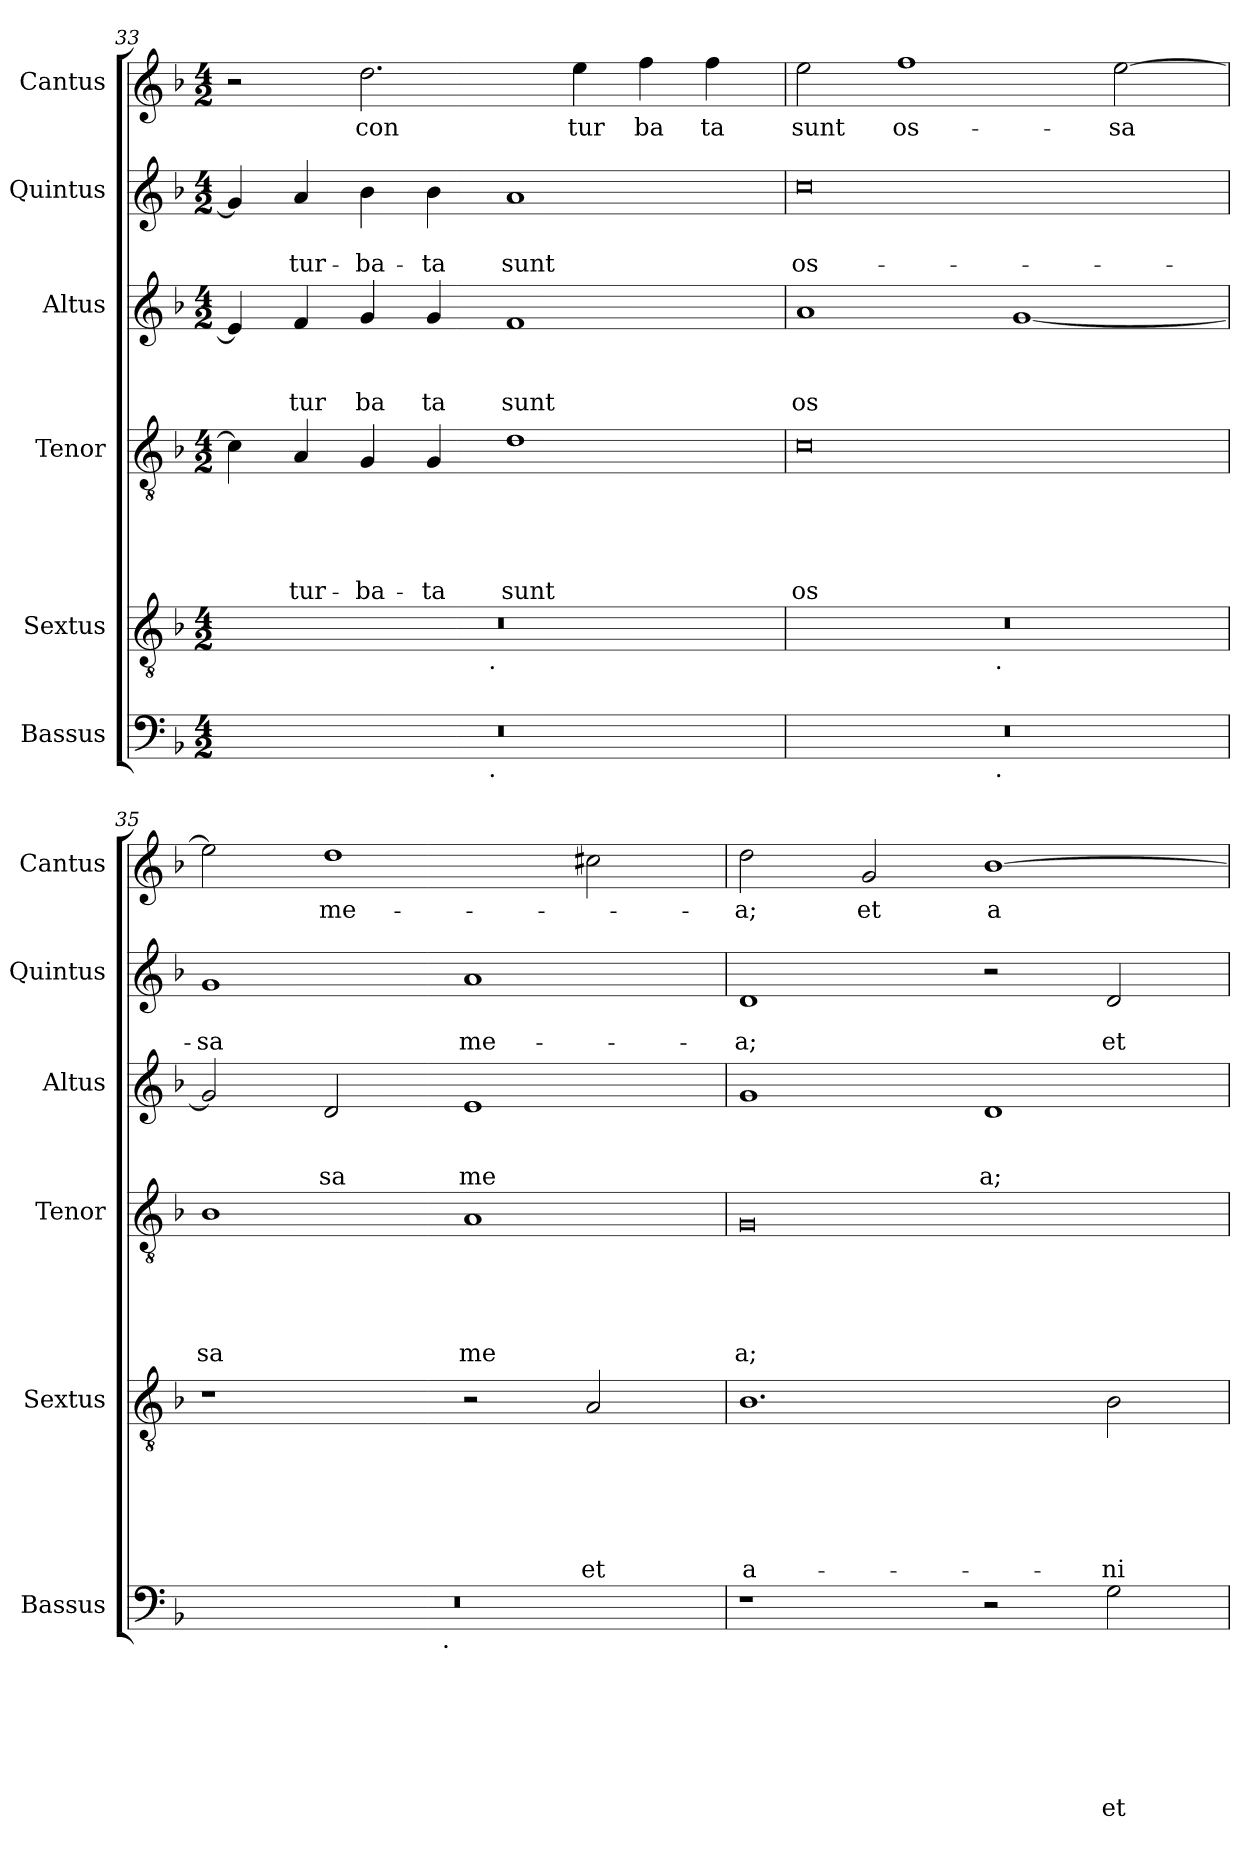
**kern	**text	**text	**text	**text	**text	**text	**text	**kern	**text	**text	**text	**text	**text	**text	**kern	**text	**text	**text	**text	**text	**kern	**text	**text	**text	**kern	**text	**text	**kern	**text
*part6	*part6	*part6	*part6	*part6	*part6	*part6	*part6	*part5	*part5	*part5	*part5	*part5	*part5	*part5	*part4	*part4	*part4	*part4	*part4	*part4	*part3	*part3	*part3	*part3	*part2	*part2	*part2	*part1	*part1
*staff6	*staff6	*staff6	*staff6	*staff6	*staff6	*staff6	*staff6	*staff5	*staff5	*staff5	*staff5	*staff5	*staff5	*staff5	*staff4	*staff4	*staff4	*staff4	*staff4	*staff4	*staff3	*staff3	*staff3	*staff3	*staff2	*staff2	*staff2	*staff1	*staff1
*I"Bassus	*	*	*	*	*	*	*	*I"Sextus	*	*	*	*	*	*	*I"Tenor	*	*	*	*	*	*I"Altus	*	*	*	*I"Quintus	*	*	*I"Cantus	*
*I'Bassus	*	*	*	*	*	*	*	*I'Sextus	*	*	*	*	*	*	*I'Tenor	*	*	*	*	*	*I'Altus	*	*	*	*I'Quintus	*	*	*I'Cantus	*
*clefF4	*	*	*	*	*	*	*	*clefGv2	*	*	*	*	*	*	*clefGv2	*	*	*	*	*	*clefG2	*	*	*	*clefG2	*	*	*clefG2	*
*k[b-]	*	*	*	*	*	*	*	*k[b-]	*	*	*	*	*	*	*k[b-]	*	*	*	*	*	*k[b-]	*	*	*	*k[b-]	*	*	*k[b-]	*
*F:	*	*	*	*	*	*	*	*F:	*	*	*	*	*	*	*F:	*	*	*	*	*	*F:	*	*	*	*F:	*	*	*F:	*
*M4/2	*	*	*	*	*	*	*	*M4/2	*	*	*	*	*	*	*M4/2	*	*	*	*	*	*M4/2	*	*	*	*M4/2	*	*	*M4/2	*
=33	=33	=33	=33	=33	=33	=33	=33	=33	=33	=33	=33	=33	=33	=33	=33	=33	=33	=33	=33	=33	=33	=33	=33	=33	=33	=33	=33	=33	=33
*^	*	*	*	*	*	*	*	*^	*	*	*	*	*	*	*	*	*	*	*	*	*	*	*	*	*	*	*	*	*
0r	2ryy	.	.	.	.	.	.	.	0r	2ryy	.	.	.	.	.	.	4c\]	.	.	.	.	.	4e/]	.	.	.	4g/]	.	.	2r	.
!	!	!	!	!	!	!	!	!	!	!	!	!	!	!	!	!	!	!	!	!	!	!LO:LY:b	!	!	!	!LO:LY:b	!	!	!LO:LY:b	!	!
.	.	.	.	.	.	.	.	.	.	.	.	.	.	.	.	.	4A/	.	.	.	.	-tur-	4f/	.	.	tur	4a/	.	-tur-	.	.
!	!	!	!	!	!	!	!	!	!	!	!	!	!	!	!	!	!	!	!	!	!	!LO:LY:b	!	!	!	!LO:LY:b	!	!	!LO:LY:b	!	!LO:LY:b
.	4...ryy	.	.	.	.	.	.	.	.	4...ryy	.	.	.	.	.	.	4G/	.	.	.	.	-ba-	4g/	.	.	ba	4b-\	.	-ba-	2.dd\	con
!	!	!	!	!	!	!	!	!	!	!	!	!	!	!	!	!	!	!	!	!	!	!LO:LY:b	!	!	!	!LO:LY:b	!	!	!LO:LY:b	!	!
.	.	.	.	.	.	.	.	.	.	.	.	.	.	.	.	.	4G/	.	.	.	.	-ta	4g/	.	.	ta	4b-\	.	-ta	.	.
!	!	!	!	!	!	!	!	!	!	!LO:TX:b:t=.	!	!	!	!	!	!	!	!	!	!	!	!	!	!	!	!	!	!	!	!	!
!	!LO:TX:b:t=.	!	!	!	!	!	!	!	!	!	!	!	!	!	!	!	!	!	!	!	!	!	!	!	!	!	!	!	!	!	!
.	1ryy	.	.	.	.	.	.	.	.	1ryy	.	.	.	.	.	.	.	.	.	.	.	.	.	.	.	.	.	.	.	.	.
!	!	!	!	!	!	!	!	!	!	!	!	!	!	!	!	!	!	!	!	!	!	!LO:LY:b	!	!	!	!LO:LY:b	!	!	!LO:LY:b	!	!
.	.	.	.	.	.	.	.	.	.	.	.	.	.	.	.	.	1d	.	.	.	.	sunt	1f	.	.	sunt	1a	.	sunt	.	.
!	!	!	!	!	!	!	!	!	!	!	!	!	!	!	!	!	!	!	!	!	!	!	!	!	!	!	!	!	!	!	!LO:LY:b
.	.	.	.	.	.	.	.	.	.	.	.	.	.	.	.	.	.	.	.	.	.	.	.	.	.	.	.	.	.	4ee\	tur
!	!	!	!	!	!	!	!	!	!	!	!	!	!	!	!	!	!	!	!	!	!	!	!	!	!	!	!	!	!	!	!LO:LY:b
.	.	.	.	.	.	.	.	.	.	.	.	.	.	.	.	.	.	.	.	.	.	.	.	.	.	.	.	.	.	4ff\	ba
!	!	!	!	!	!	!	!	!	!	!	!	!	!	!	!	!	!	!	!	!	!	!	!	!	!	!	!	!	!	!	!LO:LY:b
.	.	.	.	.	.	.	.	.	.	.	.	.	.	.	.	.	.	.	.	.	.	.	.	.	.	.	.	.	.	4ff>\	ta
.	32ryy	.	.	.	.	.	.	.	.	32ryy	.	.	.	.	.	.	.	.	.	.	.	.	.	.	.	.	.	.	.	.	.
!!LO:LB:g=z
=34	=34	=34	=34	=34	=34	=34	=34	=34	=34	=34	=34	=34	=34	=34	=34	=34	=34	=34	=34	=34	=34	=34	=34	=34	=34	=34	=34	=34	=34	=34	=34
!	!	!	!	!	!	!	!	!	!	!	!	!	!	!	!	!	!	!	!	!	!	!LO:LY:b	!	!	!	!LO:LY:b	!	!	!LO:LY:b	!	!LO:LY:b
0r	2ryy	.	.	.	.	.	.	.	0r	2ryy	.	.	.	.	.	.	0c	.	.	.	.	os	1a	.	.	os	0cc	.	os-	2ee\	sunt
!	!	!	!	!	!	!	!	!	!	!	!	!	!	!	!	!	!	!	!	!	!	!	!	!	!	!	!	!	!	!	!LO:LY:b
.	4...ryy	.	.	.	.	.	.	.	.	4...ryy	.	.	.	.	.	.	.	.	.	.	.	.	.	.	.	.	.	.	.	1ff	os-
!	!	!	!	!	!	!	!	!	!	!LO:TX:b:t=.	!	!	!	!	!	!	!	!	!	!	!	!	!	!	!	!	!	!	!	!	!
!	!LO:TX:b:t=.	!	!	!	!	!	!	!	!	!	!	!	!	!	!	!	!	!	!	!	!	!	!	!	!	!	!	!	!	!	!
.	1ryy	.	.	.	.	.	.	.	.	1ryy	.	.	.	.	.	.	.	.	.	.	.	.	.	.	.	.	.	.	.	.	.
.	.	.	.	.	.	.	.	.	.	.	.	.	.	.	.	.	.	.	.	.	.	.	[<1g	.	.	.	.	.	.	.	.
!	!	!	!	!	!	!	!	!	!	!	!	!	!	!	!	!	!	!	!	!	!	!	!	!	!	!	!	!	!	!	!LO:LY:b
.	.	.	.	.	.	.	.	.	.	.	.	.	.	.	.	.	.	.	.	.	.	.	.	.	.	.	.	.	.	[>2ee\	-sa
.	32ryy	.	.	.	.	.	.	.	.	32ryy	.	.	.	.	.	.	.	.	.	.	.	.	.	.	.	.	.	.	.	.	.
=35	=35	=35	=35	=35	=35	=35	=35	=35	=35	=35	=35	=35	=35	=35	=35	=35	=35	=35	=35	=35	=35	=35	=35	=35	=35	=35	=35	=35	=35	=35	=35
!	!	!	!	!	!	!	!	!	!	!	!	!	!	!	!	!	!	!	!	!	!	!LO:LY:b	!	!	!	!	!	!	!LO:LY:b	!	!
*	*	*	*	*	*	*	*	*	*v	*v	*	*	*	*	*	*	*	*	*	*	*	*	*	*	*	*	*	*	*	*	*
0r	2ryy	.	.	.	.	.	.	.	1r	.	.	.	.	.	.	1B-	.	.	.	.	sa	2g/]	.	.	.	1g	.	-sa	2ee\]	.
!	!	!	!	!	!	!	!	!	!	!	!	!	!	!	!	!	!	!	!	!	!	!	!	!	!LO:LY:b	!	!	!	!	!LO:LY:b
.	4...ryy	.	.	.	.	.	.	.	.	.	.	.	.	.	.	.	.	.	.	.	.	2d/	.	.	sa	.	.	.	1dd	me-
!	!LO:TX:b:t=.	!	!	!	!	!	!	!	!	!	!	!	!	!	!	!	!	!	!	!	!	!	!	!	!	!	!	!	!	!
.	1ryy	.	.	.	.	.	.	.	.	.	.	.	.	.	.	.	.	.	.	.	.	.	.	.	.	.	.	.	.	.
!	!	!	!	!	!	!	!	!	!	!	!	!	!	!	!	!	!	!	!	!	!LO:LY:b	!	!	!	!LO:LY:b	!	!	!LO:LY:b	!	!
.	.	.	.	.	.	.	.	.	2r	.	.	.	.	.	.	1A	.	.	.	.	me	1e	.	.	me	1a	.	me-	.	.
!	!	!	!	!	!	!	!	!	!	!	!	!	!	!	!LO:LY:b	!	!	!	!	!	!	!	!	!	!	!	!	!	!	!
.	.	.	.	.	.	.	.	.	2A/	.	.	.	.	.	et	.	.	.	.	.	.	.	.	.	.	.	.	.	2cc#\	.
.	32ryy	.	.	.	.	.	.	.	.	.	.	.	.	.	.	.	.	.	.	.	.	.	.	.	.	.	.	.	.	.
=36	=36	=36	=36	=36	=36	=36	=36	=36	=36	=36	=36	=36	=36	=36	=36	=36	=36	=36	=36	=36	=36	=36	=36	=36	=36	=36	=36	=36	=36	=36
!	!	!	!	!	!	!	!	!	!	!	!	!	!	!	!LO:LY:b	!	!	!	!	!	!LO:LY:b	!	!	!	!	!	!	!LO:LY:b	!	!LO:LY:b
*v	*v	*	*	*	*	*	*	*	*	*	*	*	*	*	*	*	*	*	*	*	*	*	*	*	*	*	*	*	*	*
1r	.	.	.	.	.	.	.	1.B-	.	.	.	.	.	a-	0G	.	.	.	.	a;	1g	.	.	.	1d	.	-a;	2dd\	-a;
!	!	!	!	!	!	!	!	!	!	!	!	!	!	!	!	!	!	!	!	!	!	!	!	!	!	!	!	!	!LO:LY:b
.	.	.	.	.	.	.	.	.	.	.	.	.	.	.	.	.	.	.	.	.	.	.	.	.	.	.	.	2g/	et
!	!	!	!	!	!	!	!	!	!	!	!	!	!	!	!	!	!	!	!	!	!	!	!	!LO:LY:b	!	!	!	!	!LO:LY:b:rj
2r	.	.	.	.	.	.	.	.	.	.	.	.	.	.	.	.	.	.	.	.	1d	.	.	a;	2r	.	.	[>1b-	a-
!	!	!	!	!	!	!	!LO:LY:b	!	!	!	!	!	!	!LO:LY:b	!	!	!	!	!	!	!	!	!	!	!	!	!LO:LY:b	!	!
2G\	.	.	.	.	.	.	et	2B-\	.	.	.	.	.	-ni-	.	.	.	.	.	.	.	.	.	.	2d/	.	et	.	.
=	=	=	=	=	=	=	=	=	=	=	=	=	=	=	=	=	=	=	=	=	=	=	=	=	=	=	=	=	=
*-	*-	*-	*-	*-	*-	*-	*-	*-	*-	*-	*-	*-	*-	*-	*-	*-	*-	*-	*-	*-	*-	*-	*-	*-	*-	*-	*-	*-	*-
